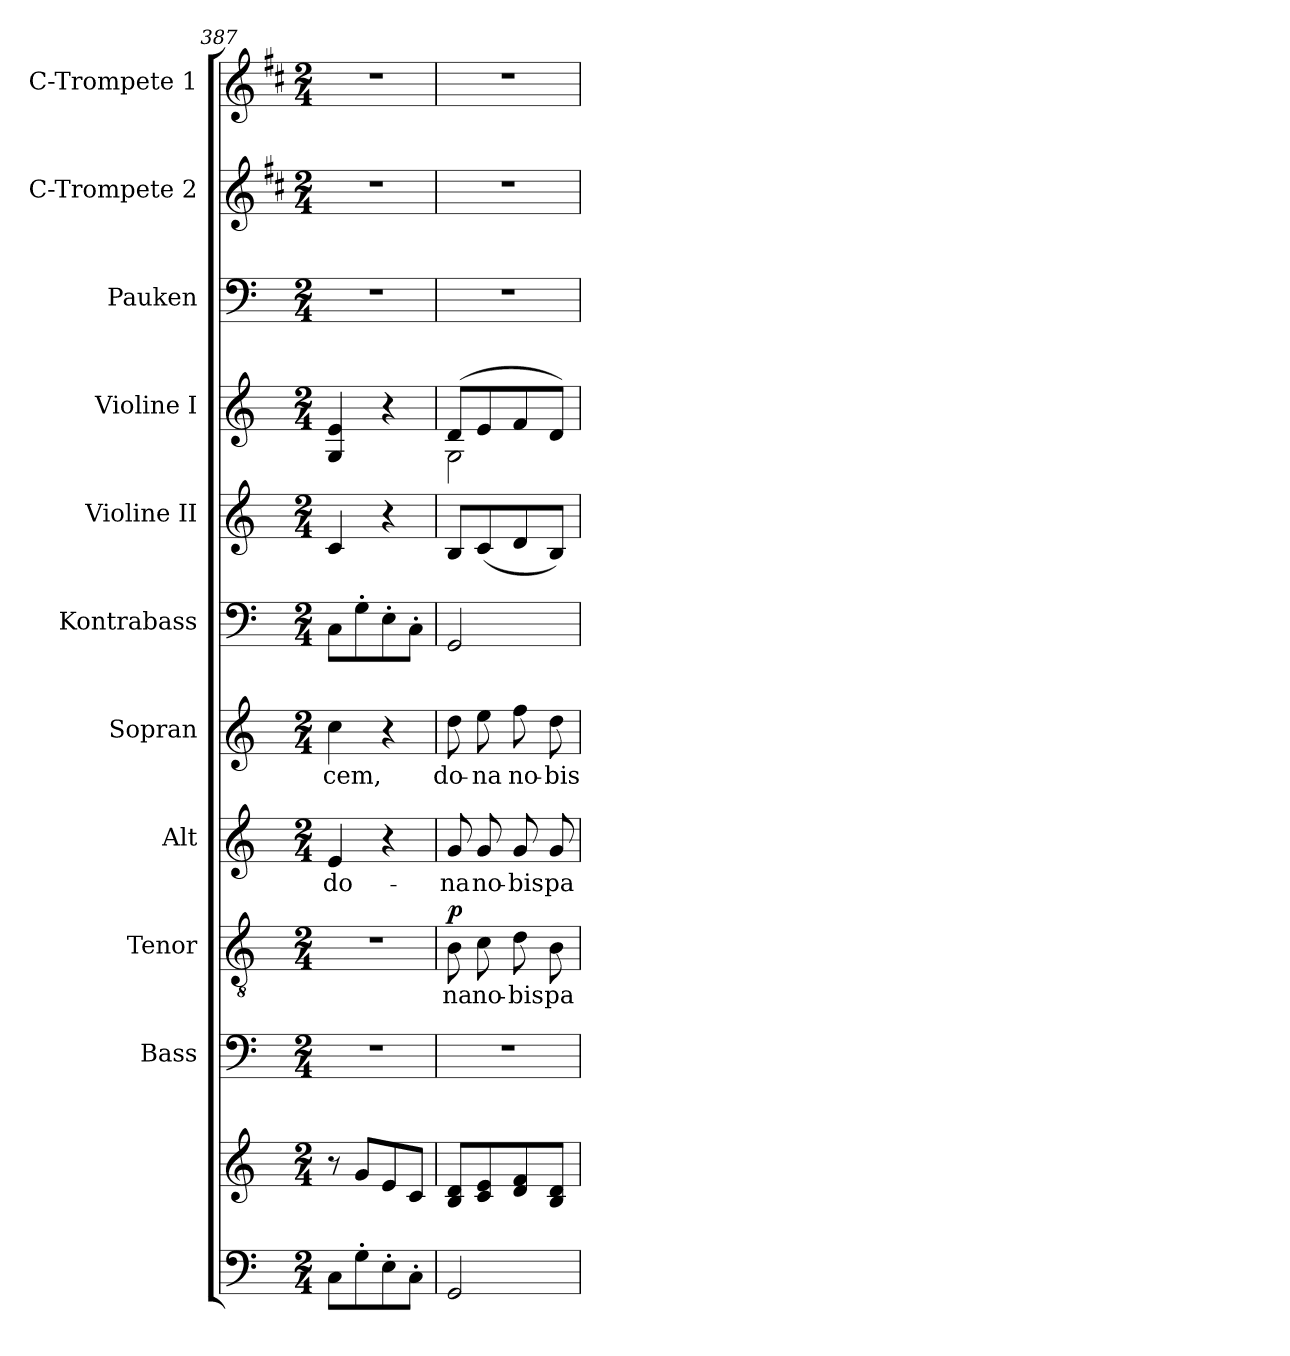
**kern	**kern	**kern	**kern	**text	**dynam	**kern	**text	**kern	**text	**kern	**kern	**kern	**kern	**kern	**kern
*part11	*part11	*part10	*part9	*part9	*part9	*part8	*part8	*part7	*part7	*part6	*part5	*part4	*part3	*part2	*part1
*staff12	*staff11	*staff10	*staff9	*staff9	*staff9	*staff8	*staff8	*staff7	*staff7	*staff6	*staff5	*staff4	*staff3	*staff2	*staff1
*	*	*I"Bass	*I"Tenor	*	*	*I"Alt	*	*I"Sopran	*	*I"Kontrabass	*I"Violine II	*I"Violine I	*I"Pauken	*I"C-Trompete 2	*I"C-Trompete 1
*	*	*I'B.	*I'T.	*	*	*I'A.	*	*I'S.	*	*I'Kb.	*I'Vl. II	*I'Vl. I	*I'Pk.	*I'C Trp. 2	*I'C Trp. 1
*clefF4	*clefG2	*clefF4	*clefGv2	*	*	*clefG2	*	*clefG2	*	*clefF4	*clefG2	*clefG2	*clefF4	*clefG2	*clefG2
*	*	*	*	*	*	*	*	*	*	*ITrd7c12	*	*	*	*ITrd1c2	*ITrd1c2
*k[]	*k[]	*k[]	*k[]	*	*	*k[]	*	*k[]	*	*k[]	*k[]	*k[]	*k[]	*k[]	*k[]
*C:	*C:	*C:	*C:	*	*	*C:	*	*C:	*	*C:	*C:	*C:	*C:	*C:	*C:
*M2/4	*M2/4	*M2/4	*M2/4	*	*	*M2/4	*	*M2/4	*	*M2/4	*M2/4	*M2/4	*M2/4	*M2/4	*M2/4
=387	=387	=387	=387	=387	=387	=387	=387	=387	=387	=387	=387	=387	=387	=387	=387
!	!	!	!	!	!	!	!LO:LY:b	!	!LO:LY:b	!	!	!	!	!	!
8C\L	8r	2r	2r	.	.	4e/	do-	4cc\	-cem,	8CC\L	4c/	4G/ 4e/	2r	2r	2r
8G'>\	8g/L	.	.	.	.	.	.	.	.	8GG'>\	.	.	.	.	.
8E'>\	8e/	.	.	.	.	4r	.	4r	.	8EE'>\	4r	4r	.	.	.
8C'>\J	8c/J	.	.	.	.	.	.	.	.	8CC'>\J	.	.	.	.	.
=388	=388	=388	=388	=388	=388	=388	=388	=388	=388	=388	=388	=388	=388	=388	=388
!	!	!	!	!LO:LY:b	!LO:DY:a	!	!LO:LY:b	!	!LO:LY:b	!	!	!	!	!	!
*	*	*	*	*	*	*	*	*	*	*	*	*^	*	*	*
2GG/	8B/ 8d/L	2r	8B\	-na	p	8g/	-na	8dd\	do-	2GGG/	8B/L	(>8d/L	2G\	2r	2r	2r
!	!	!	!	!LO:LY:b	!	!	!LO:LY:b	!	!LO:LY:b	!	!	!	!	!	!	!
.	8c/ 8e/	.	8c\	no-	.	8g/	no-	8ee\	-na	.	(<8c/	8e/	.	.	.	.
!	!	!	!	!LO:LY:b	!	!	!LO:LY:b	!	!LO:LY:b	!	!	!	!	!	!	!
.	8d/ 8f/	.	8d\	-bis	.	8g/	-bis	8ff\	no-	.	8d/	8f/	.	.	.	.
!	!	!	!	!LO:LY:b	!	!	!LO:LY:b	!	!LO:LY:b	!	!	!	!	!	!	!
.	8B/ 8d/J	.	8B\	pa-	.	8g/	pa-	8dd\	-bis	.	8B/J)	8d/J)	.	.	.	.
*	*	*	*	*	*	*	*	*	*	*	*	*v	*v	*	*	*
=	=	=	=	=	=	=	=	=	=	=	=	=	=	=	=
*-	*-	*-	*-	*-	*-	*-	*-	*-	*-	*-	*-	*-	*-	*-	*-
